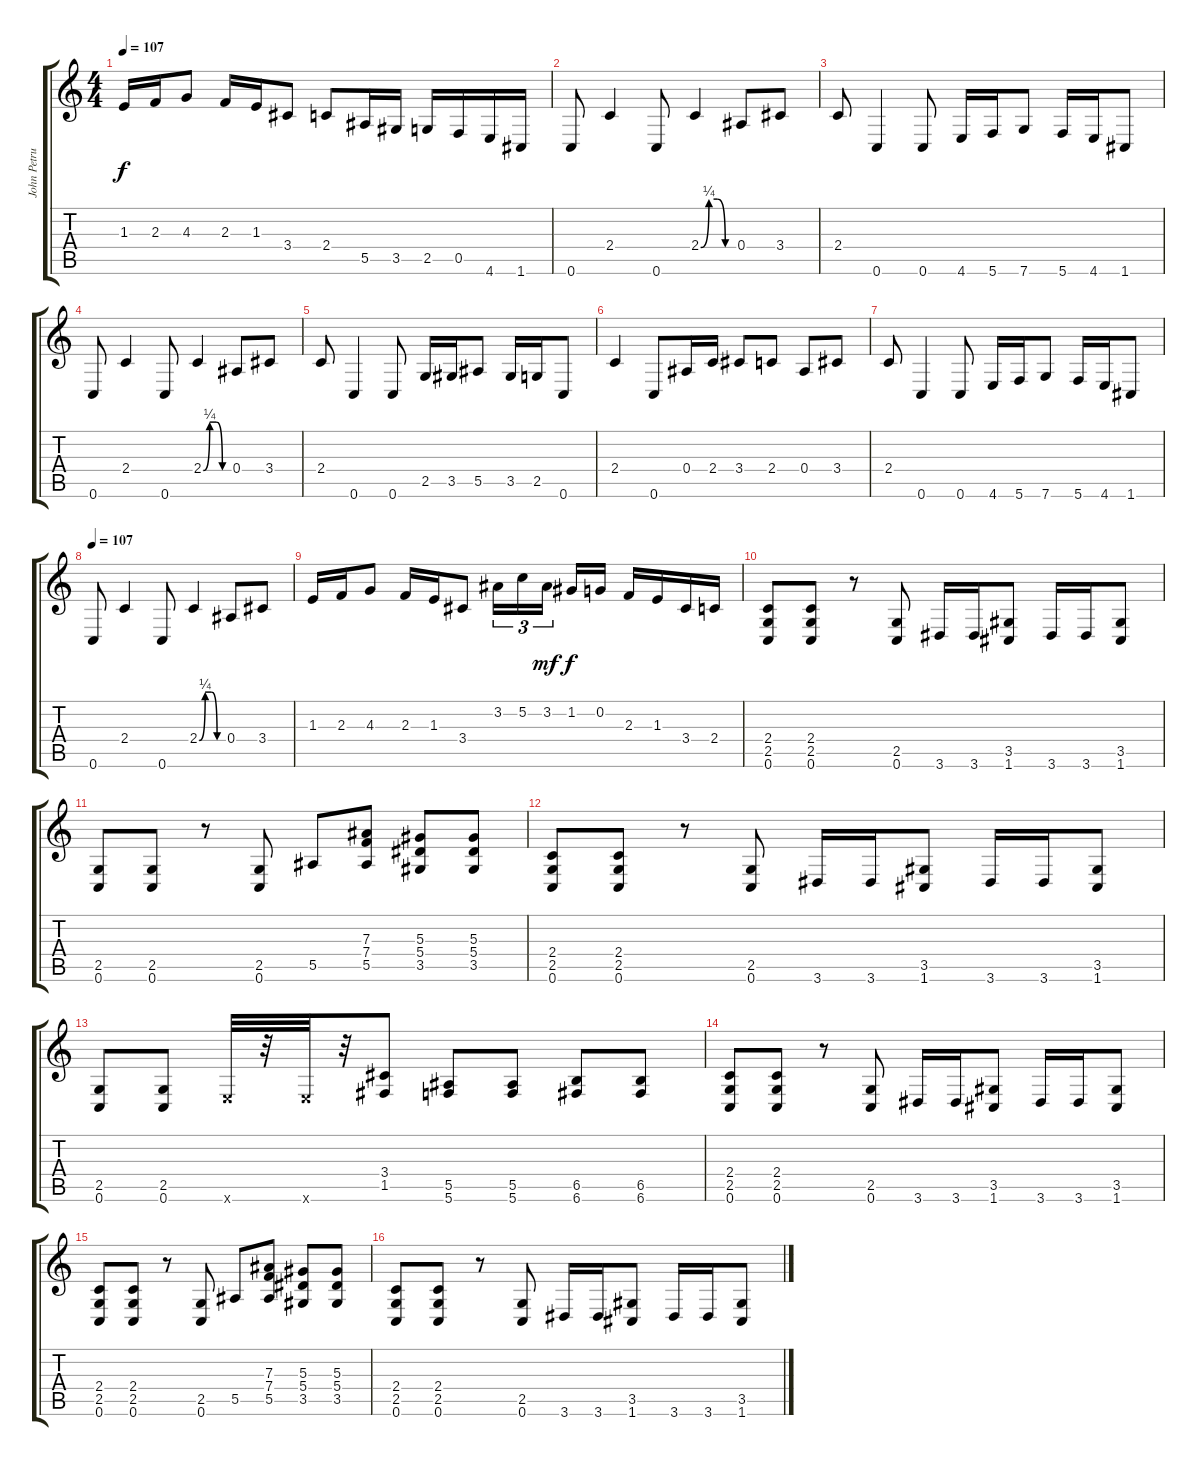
\track ("John Petrucci" "John Petru") {instrument distortionguitar}
\staff {score tabs}
\tuning (C4 G3 Eb3 Bb2 F2 C2) {hide}
\ts (4 4)
\tempo 107
\clef g2
\ks c
1.3.16{dy f} 2.3.16 4.3.8 2.3.16 1.3.16 3.4.8 2.4.8 5.5.16 3.5.16 2.5.16 0.5.16 4.6.16 1.6.16 |
0.6.8 2.4.4 0.6.8 2.4{be (custom 0 0 15 1 30 1 45 0 60 0)}.4 0.4.8 3.4.8 |
2.4.8 0.6.4 0.6.8 4.6.16 5.6.16 7.6.8 5.6.16 4.6.16 1.6.8 |
0.6.8 2.4.4 0.6.8 2.4{be (custom 0 0 15 1 30 1 45 0 60 0)}.4 0.4.8 3.4.8 |
2.4.8 0.6.4 0.6.8 2.5.16 3.5.16 5.5.8 3.5.16 2.5.16 0.6.8 |
2.4.4 0.6.8 0.4.16 2.4.16 3.4.8 2.4.8 0.4.8 3.4.8 |
2.4.8 0.6.4 0.6.8 4.6.16 5.6.16 7.6.8 5.6.16 4.6.16 1.6.8 |
\tempo 107
0.6.8 2.4.4 0.6.8 2.4{be (custom 0 0 15 1 30 1 45 0 60 0)}.4 0.4.8 3.4.8 |
1.3.16 2.3.16 4.3.8 2.3.16 1.3.16 3.4.8 3.2.16{tu (3 2)} 5.2.16{tu (3 2)} 3.2.16{tu (3 2) dy mf} 1.2.16{dy f} 0.2.16 2.3.16 1.3.16 3.4.16 2.4.16 |
(2.4 2.5 0.6).8 (2.4 2.5 0.6).8 r.8 (2.5 0.6).8 3.6.16 3.6.16 (3.5 1.6).8 3.6.16 3.6.16 (3.5 1.6).8 |
(2.5 0.6).8 (2.5 0.6).8 r.8 (2.5 0.6).8 5.5.8 (7.3 7.4 5.5).8 (5.3 5.4 3.5).8 (5.3 5.4 3.5).8 |
(2.4 2.5 0.6).8 (2.4 2.5 0.6).8 r.8 (2.5 0.6).8 3.6.16 3.6.16 (3.5 1.6).8 3.6.16 3.6.16 (3.5 1.6).8 |
(2.5 0.6).8 (2.5 0.6).8 4.6{x}.32 r.32 4.6{x}.32 r.32 (3.4 1.5).8 (5.5 5.6).8 (5.5 5.6).8 (6.5 6.6).8 (6.5 6.6).8 |
(2.4 2.5 0.6).8 (2.4 2.5 0.6).8 r.8 (2.5 0.6).8 3.6.16 3.6.16 (3.5 1.6).8 3.6.16 3.6.16 (3.5 1.6).8 |
(2.4 2.5 0.6).8 (2.4 2.5 0.6).8 r.8 (2.5 0.6).8 5.5.8 (7.3 7.4 5.5).8 (5.3 5.4 3.5).8 (5.3 5.4 3.5).8 |
(2.4 2.5 0.6).8 (2.4 2.5 0.6).8 r.8 (2.5 0.6).8 3.6.16 3.6.16 (3.5 1.6).8 3.6.16 3.6.16 (3.5 1.6).8
